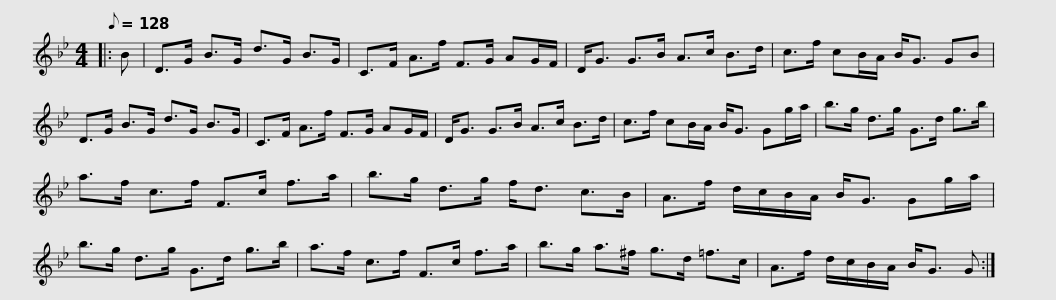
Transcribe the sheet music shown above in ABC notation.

X:1
L:1/8
Q:1/8=128
M:4/4
I:linebreak $
K:Gmin
V:1 treble
V:1
|: B | D>G B>G d>G B>G | C>F A>f F>G AG/F/ | D<G G>B A>c B>d | c>f cB/A/ B<G GB |$ %5
 D>G B>G d>G B>G | C>F A>f F>G AG/F/ | D<G G>B A>c B>d | c>f cB/A/ B<G Gg/a/ |$ b>g d>g G>d g>b | %10
 a>f c>f F>c f>a | b>g d>g f<d c>B | A>f d/c/B/A/ B<G Gg/a/ |$ b>g d>g G>d g>b | a>f c>f F>c f>a | %15
 b>g a>^f g>d =f>c | A>f d/c/B/A/ B<G G :| %17
